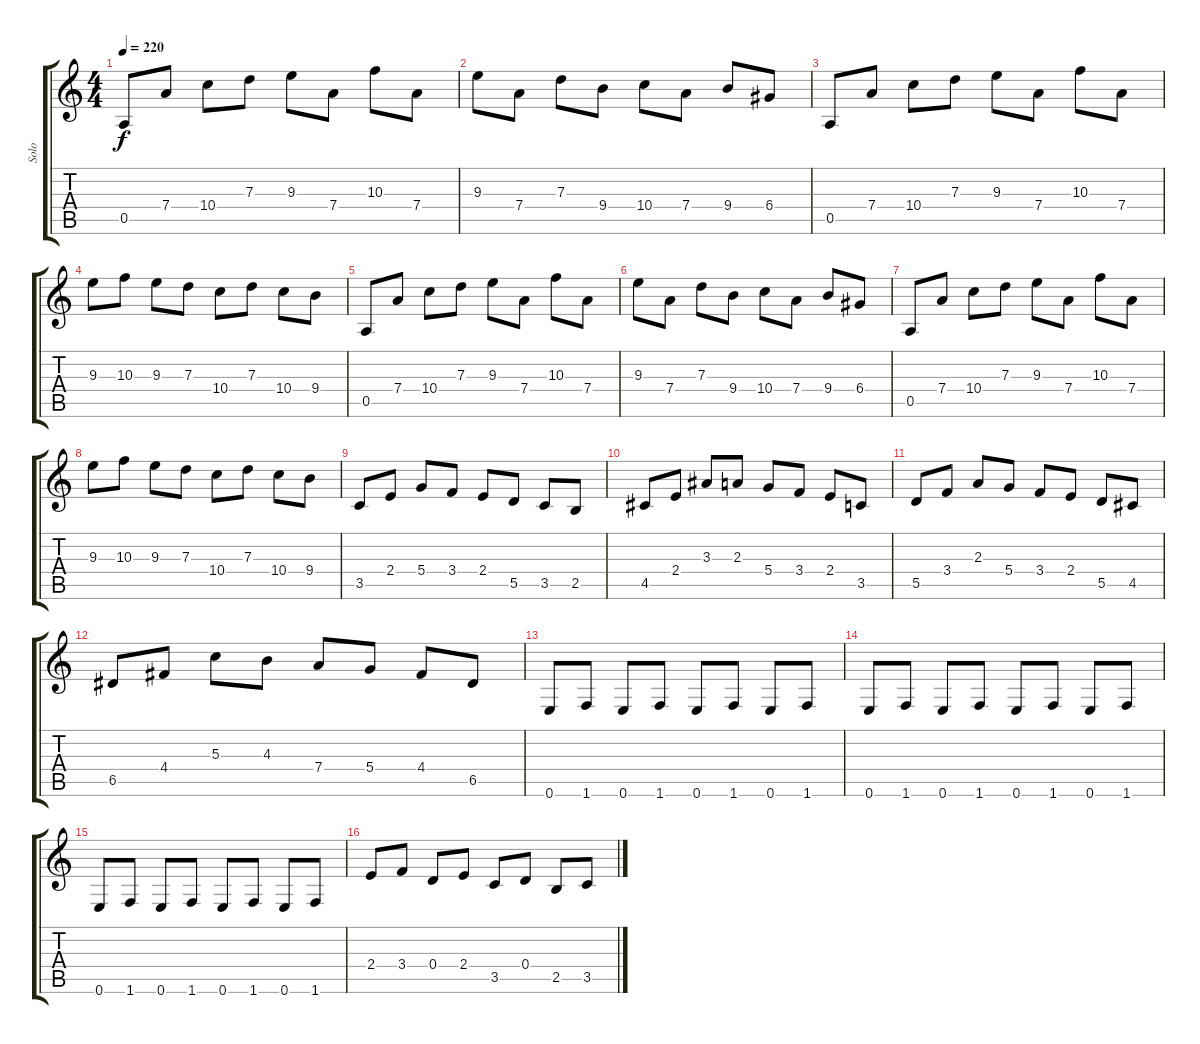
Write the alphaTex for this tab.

\track ("Solo" "Solo") {instrument overdrivenguitar}
\staff {score tabs}
\tuning (E4 B3 G3 D3 A2 E2) {hide}
\ts (4 4)
\tempo 220
\clef g2
\ks c
0.5.8{dy f instrument overdrivenguitar} 7.4.8 10.4.8 7.3.8 9.3.8 7.4.8 10.3.8 7.4.8 |
9.3.8 7.4.8 7.3.8 9.4.8 10.4.8 7.4.8 9.4.8 6.4.8 |
0.5.8 7.4.8 10.4.8 7.3.8 9.3.8 7.4.8 10.3.8 7.4.8 |
9.3.8 10.3.8 9.3.8 7.3.8 10.4.8 7.3.8 10.4.8 9.4.8 |
0.5.8 7.4.8 10.4.8 7.3.8 9.3.8 7.4.8 10.3.8 7.4.8 |
9.3.8 7.4.8 7.3.8 9.4.8 10.4.8 7.4.8 9.4.8 6.4.8 |
0.5.8 7.4.8 10.4.8 7.3.8 9.3.8 7.4.8 10.3.8 7.4.8 |
9.3.8 10.3.8 9.3.8 7.3.8 10.4.8 7.3.8 10.4.8 9.4.8 |
3.5.8 2.4.8 5.4.8 3.4.8 2.4.8 5.5.8 3.5.8 2.5.8 |
4.5.8 2.4.8 3.3.8 2.3.8 5.4.8 3.4.8 2.4.8 3.5.8 |
5.5.8 3.4.8 2.3.8 5.4.8 3.4.8 2.4.8 5.5.8 4.5.8 |
6.5.8 4.4.8 5.3.8 4.3.8 7.4.8 5.4.8 4.4.8 6.5.8 |
0.6.8 1.6.8 0.6.8 1.6.8 0.6.8 1.6.8 0.6.8 1.6.8 |
0.6.8 1.6.8 0.6.8 1.6.8 0.6.8 1.6.8 0.6.8 1.6.8 |
0.6.8 1.6.8 0.6.8 1.6.8 0.6.8 1.6.8 0.6.8 1.6.8 |
2.4.8 3.4.8 0.4.8 2.4.8 3.5.8 0.4.8 2.5.8 3.5.8
